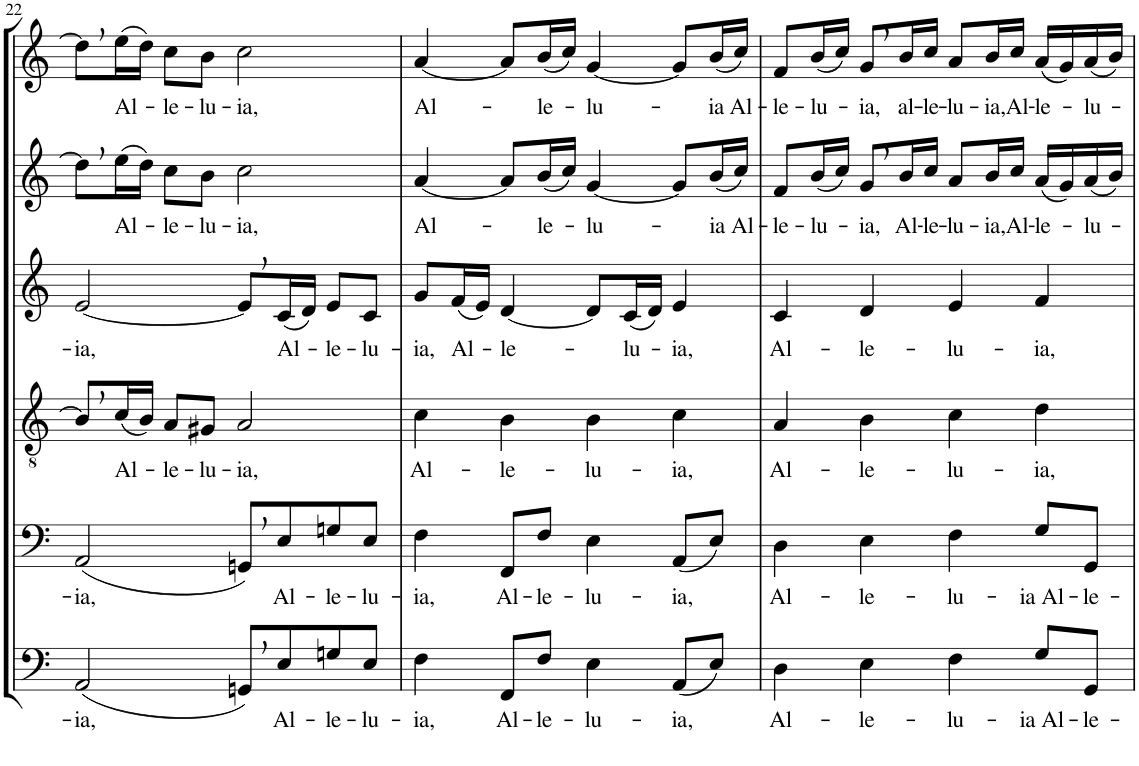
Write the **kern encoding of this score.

**kern	**text	**kern	**text	**kern	**text	**kern	**text	**kern	**text	**kern	**text
*part6	*part6	*part5	*part5	*part4	*part4	*part3	*part3	*part2	*part2	*part1	*part1
*staff6	*staff6	*staff5	*staff5	*staff4	*staff4	*staff3	*staff3	*staff2	*staff2	*staff1	*staff1
*I"Bassi II	*	*I"Bassi I	*	*I"Tenori	*	*I"Contralti	*	*I"Soprani II	*	*I"Soprani I	*
!!LO:PB:g=z
*clefF4	*	*clefF4	*	*clefGv2	*	*clefG2	*	*clefG2	*	*clefG2	*
*	*	*	*	*	*	*	*	*Trd1c2	*	*Trd1c2	*
*k[]	*	*k[]	*	*k[]	*	*k[]	*	*k[]	*	*k[]	*
*C:	*	*C:	*	*C:	*	*C:	*	*C:	*	*C:	*
*M4/4	*	*M4/4	*	*M4/4	*	*M4/4	*	*M4/4	*	*M4/4	*
=22	=22	=22	=22	=22	=22	=22	=22	=22	=22	=22	=22
!	!LO:LY:b	!	!LO:LY:b	!	!	!	!LO:LY:b	!	!	!	!
(2AA/	-ia,	(2AA/	-ia,	8B,/L]	.	[2e/	-ia,	8dd,\L]	.	8dd,\L]	.
!	!	!	!	!	!LO:LY:b	!	!	!	!LO:LY:b	!	!LO:LY:b
.	.	.	.	(16c/L	Al-	.	.	(16ee\L	Al-	(16ee\L	Al-
.	.	.	.	16B/JJ)	.	.	.	16dd\JJ)	.	16dd\JJ)	.
!	!	!	!	!	!LO:LY:b	!	!	!	!LO:LY:b	!	!LO:LY:b
.	.	.	.	8A/L	-le-	.	.	8cc\L	-le-	8cc\L	-le-
!	!	!	!	!	!LO:LY:b	!	!	!	!LO:LY:b	!	!LO:LY:b
.	.	.	.	8G#X/J	-lu-	.	.	8b\J	-lu-	8b\J	-lu-
!	!	!	!	!	!LO:LY:b	!	!	!	!LO:LY:b	!	!LO:LY:b
8GGn,/L)	.	8GGn,/L)	.	2A/	-ia,	8e,/L]	.	2cc\	-ia,	2cc\	-ia,
!	!LO:LY:b	!	!LO:LY:b	!	!	!	!LO:LY:b	!	!	!	!
8E/	Al-	8E/	Al-	.	.	(16c/L	Al-	.	.	.	.
.	.	.	.	.	.	16d/JJ)	.	.	.	.	.
!	!LO:LY:b	!	!LO:LY:b	!	!	!	!LO:LY:b	!	!	!	!
8Gn/	-le-	8Gn/	-le-	.	.	8e/L	-le-	.	.	.	.
!	!LO:LY:b	!	!LO:LY:b	!	!	!	!LO:LY:b	!	!	!	!
8E/J	-lu-	8E/J	-lu-	.	.	8c/J	-lu-	.	.	.	.
=23	=23	=23	=23	=23	=23	=23	=23	=23	=23	=23	=23
!	!LO:LY:b	!	!LO:LY:b	!	!LO:LY:b	!	!LO:LY:b	!	!LO:LY:b	!	!LO:LY:b
4F\	-ia,	4F\	-ia,	4c\	Al-	8g/L	-ia,	[4a/	Al-	[4a/	Al-
!	!	!	!	!	!	!	!LO:LY:b	!	!	!	!
.	.	.	.	.	.	(16f/L	Al-	.	.	.	.
.	.	.	.	.	.	16e/JJ)	.	.	.	.	.
!	!LO:LY:b	!	!LO:LY:b	!	!LO:LY:b	!	!LO:LY:b	!	!	!	!
8FF/L	Al-	8FF/L	Al-	4B\	-le-	[4d/	-le-	8a/L]	.	8a/L]	.
!	!LO:LY:b	!	!LO:LY:b	!	!	!	!	!	!LO:LY:b	!	!LO:LY:b
8F/J	-le-	8F/J	-le-	.	.	.	.	(16b/L	-le-	(16b/L	-le-
.	.	.	.	.	.	.	.	16cc/JJ)	.	16cc/JJ)	.
!	!LO:LY:b	!	!LO:LY:b	!	!LO:LY:b	!	!	!	!LO:LY:b	!	!LO:LY:b
4E\	-lu-	4E\	-lu-	4B\	-lu-	8d/L]	.	[4g/	-lu-	[4g/	-lu-
!	!	!	!	!	!	!	!LO:LY:b	!	!	!	!
.	.	.	.	.	.	(16c/L	-lu-	.	.	.	.
.	.	.	.	.	.	16d/JJ)	.	.	.	.	.
!	!LO:LY:b	!	!LO:LY:b	!	!LO:LY:b	!	!LO:LY:b	!	!	!	!
(8AA/L	-ia,	(8AA/L	-ia,	4c\	-ia,	4e/	-ia,	8g/L]	.	8g/L]	.
!	!	!	!	!	!	!	!	!	!LO:LY:b	!	!LO:LY:b
8E/J)	.	8E/J)	.	.	.	.	.	(16b/L	-ia Al-	(16b/L	-ia
!	!	!	!	!	!	!	!	!	!	!	!LO:LY:b
.	.	.	.	.	.	.	.	16cc/JJ)	.	16cc/JJ)	Al-
=24	=24	=24	=24	=24	=24	=24	=24	=24	=24	=24	=24
!	!LO:LY:b	!	!LO:LY:b	!	!LO:LY:b	!	!LO:LY:b	!	!LO:LY:b	!	!LO:LY:b
4D\	Al-	4D\	Al-	4A/	Al-	4c/	Al-	8f/L	-le-	8f/L	-le-
!	!	!	!	!	!	!	!	!	!LO:LY:b	!	!LO:LY:b
.	.	.	.	.	.	.	.	(16b/L	-lu-	(16b/L	-lu-
.	.	.	.	.	.	.	.	16cc/JJ)	.	16cc/JJ)	.
!	!LO:LY:b	!	!LO:LY:b	!	!LO:LY:b	!	!LO:LY:b	!	!LO:LY:b	!	!LO:LY:b
4E\	-le-	4E\	-le-	4B\	-le-	4d/	-le-	8g,/L	-ia,	8g,/L	-ia,
!	!	!	!	!	!	!	!	!	!LO:LY:b	!	!LO:LY:b
.	.	.	.	.	.	.	.	16b/L	Al-	16b/L	al-
!	!	!	!	!	!	!	!	!	!LO:LY:b	!	!LO:LY:b
.	.	.	.	.	.	.	.	16cc/JJ	-le-	16cc/JJ	-le-
!	!LO:LY:b	!	!LO:LY:b	!	!LO:LY:b	!	!LO:LY:b	!	!LO:LY:b	!	!LO:LY:b
4F\	-lu-	4F\	-lu-	4c\	-lu-	4e/	-lu-	8a/L	-lu-	8a/L	-lu-
!	!	!	!	!	!	!	!	!	!LO:LY:b	!	!LO:LY:b
.	.	.	.	.	.	.	.	16b/L	-ia,	16b/L	-ia,
!	!	!	!	!	!	!	!	!	!LO:LY:b	!	!LO:LY:b
.	.	.	.	.	.	.	.	16cc/JJ	Al-	16cc/JJ	Al-
!	!LO:LY:b	!	!LO:LY:b	!	!LO:LY:b	!	!LO:LY:b	!	!LO:LY:b	!	!LO:LY:b
8G/L	-ia Al-	8G/L	-ia Al-	4d\	-ia,	4f/	-ia,	(16a/LL	-le-	(16a/LL	-le-
.	.	.	.	.	.	.	.	16g/)	.	16g/)	.
!	!LO:LY:b	!	!LO:LY:b	!	!	!	!	!	!LO:LY:b	!	!LO:LY:b
8GG/J	-le-	8GG/J	-le-	.	.	.	.	(16a/	-lu-	(16a/	-lu-
.	.	.	.	.	.	.	.	16b/JJ)	.	16b/JJ)	.
=	=	=	=	=	=	=	=	=	=	=	=
*-	*-	*-	*-	*-	*-	*-	*-	*-	*-	*-	*-
